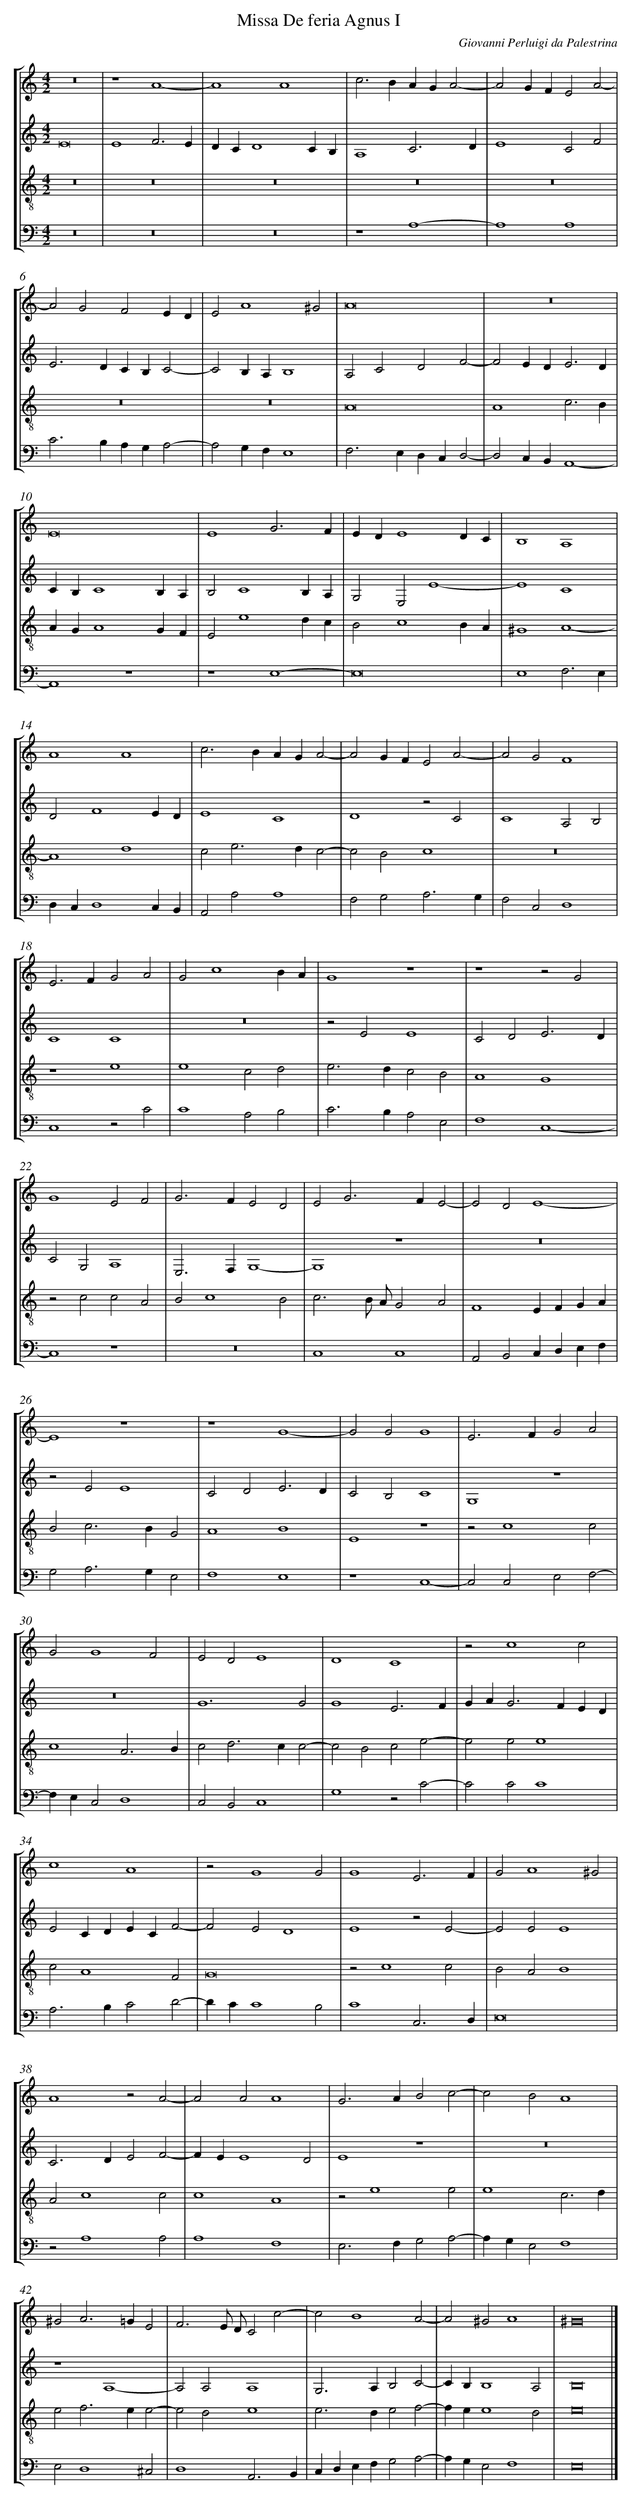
X:1
T: Missa De feria Agnus I
C: Giovanni Perluigi da Palestrina
L: 1/4
M: 4/2
%%staves [1 2 3 4]
V: 1 clef=treble
V: 2 clef=treble
V: 3 clef=treble-8
V: 4 clef=bass
K: C
[V:1] z8 |
[V:2] E8 |
[V:3] z8 |
[V:4] z8 |
[V:1] z4A4- |
[V:2] E4F3E |
[V:3] z8 |
[V:4] z8 |
[V:1] A4A4 |
[V:2] DCD4CB, |
[V:3] z8 |
[V:4] z8 |
[V:1] c2>B2AGA2- |
[V:2] A,4C3D |
[V:3] z8 |
[V:4] z4A,4- |
[V:1] A2GFE2A2- |
[V:2] E4C2F2 |
[V:3] z8 |
[V:4] A,4A,4 |
[V:1] A2G2F2ED |
[V:2] E2>D2CB,C2- |
[V:3] z8 |
[V:4] C2>B,2A,G,A,2- |
[V:1] E2A4^G2 |
[V:2] C2B,A,B,4 |
[V:3] z8 |
[V:4] A,2G,F,E,4 |
[V:1] A8 |
[V:2] A,2C2D2F2- |
[V:3] A8 |
[V:4] F,2>E,2D,C,D,2- |
[V:1] z8 |
[V:2] F2ED2<E2D |
[V:3] A4c3B |
[V:4] D,2C,B,,A,,4- |
[V:1] E8 |
[V:2] CB,C4B,A, |
[V:3] AGA4GF |
[V:4] A,,4z4 |
[V:1] E4G3F |
[V:2] B,2C4B,A, |
[V:3] E2e4dc |
[V:4] z4E,4- |
[V:1] EDE4DC |
[V:2] G,2E,2E4- |
[V:3] B2c4BA |
[V:4] E,8 |
[V:1] B,4A,4 |
[V:2] E4C4 |
[V:3] ^G4A4- |
[V:4] E,4F,3E, |
[V:1] A4A4 |
[V:2] D2F4ED |
[V:3] A4d4 |
[V:4] D,C,D,4C,B,, |
[V:1] c2>B2AGA2- |
[V:2] E4C4 |
[V:3] c2e2>d2c2- |
[V:4] A,,2A,2A,4 |
[V:1] A2GFE2A2- |
[V:2] D4z2C2 |
[V:3] c2B2c4 |
[V:4] F,2G,2A,3G, |
[V:1] A2G2F4 |
[V:2] C4A,2B,2 |
[V:3] z8 |
[V:4] F,2C,2D,4 |
[V:1] E2>F2G2A2 |
[V:2] C4C4 |
[V:3] z4e4 |
[V:4] C,4z2C2 |
[V:1] G2c4BA |
[V:2] z8 |
[V:3] e4c2d2 |
[V:4] C4A,2B,2 |
[V:1] G4z4 |
[V:2] z2E2E4 |
[V:3] e2>d2c2B2 |
[V:4] C2>B,2A,2E,2 |
[V:1] z4z2G2 |
[V:2] C2D2E3D |
[V:3] A4G4 |
[V:4] F,4C,4- |
[V:1] G4E2F2 |
[V:2] C2G,2A,4 |
[V:3] z2c2c2A2 |
[V:4] C,4z4 |
[V:1] G2>F2E2D2 |
[V:2] E,2>F,2G,4- |
[V:3] B2c4B2 |
[V:4] z8 |
[V:1] E2G2>F2E2- |
[V:2] G,4z4 |
[V:3] c3B/ A/G2A2 |
[V:4] C,4C,4 |
[V:1] E2D2E4- |
[V:2] z8 |
[V:3] F4EFGA |
[V:4] A,,2B,,2C,D,E,F, |
[V:1] E4z4 |
[V:2] z2E2E4 |
[V:3] B2c2>B2G2 |
[V:4] G,2A,2>G,2E,2 |
[V:1] z4G4- |
[V:2] C2D2E3D |
[V:3] A4B4 |
[V:4] F,4E,4 |
[V:1] G2G2G4 |
[V:2] C2B,2C4 |
[V:3] E4z4 |
[V:4] z4C,4- |
[V:1] E2>F2G2A2 |
[V:2] G,4z4 |
[V:3] z2c4c2 |
[V:4] C,2C,2E,2F,2- |
[V:1] G2G4F2 |
[V:2] z8 |
[V:3] c4A3B |
[V:4] F,E,C,2D,4 |
[V:1] E2D2E4 |
[V:2] G6G2 |
[V:3] c2d2>c2c2- |
[V:4] C,2B,,2C,4 |
[V:1] D4C4 |
[V:2] G4E3F |
[V:3] c2B2c2e2- |
[V:4] G,4z2C2- |
[V:1] z2c4c2 |
[V:2] GA2<G2FED |
[V:3] e2e2e4 |
[V:4] C2C2C4 |
[V:1] c4A4 |
[V:2] E2CDECF2- |
[V:3] c2A4F2 |
[V:4] A,2>B,2C2D2- |
[V:1] z2G4G2 |
[V:2] F2E2D4 |
[V:3] G8 |
[V:4] DCC4B,2 |
[V:1] G4E3F |
[V:2] E4z2E2- |
[V:3] z2c4c2 |
[V:4] C4C,3D, |
[V:1] G2A4^G2 |
[V:2] E2E2E4 |
[V:3] B2A2B4 |
[V:4] E,8 |
[V:1] A4z2A2- |
[V:2] C2>D2E2F2- |
[V:3] A2c4c2 |
[V:4] z2A,4A,2 |
[V:1] A2A2A4 |
[V:2] FEE4D2 |
[V:3] c4A4 |
[V:4] A,4F,4 |
[V:1] G2>A2B2c2- |
[V:2] E4z4 |
[V:3] z2e4e2 |
[V:4] E,2>F,2G,2A,2- |
[V:1] c2B2A4 |
[V:2] z8 |
[V:3] e4c3d |
[V:4] A,G,E,2F,4 |
[V:1] ^G2A2>=G2E2 |
[V:2] z4A,4- |
[V:3] e2f2>e2e2- |
[V:4] E,2D,4^C,2 |
[V:1] F3E/ D/C2c2- |
[V:2] A,2A,2A,4 |
[V:3] e2d2e4 |
[V:4] D,4A,,3B,, |
[V:1] c2B4A2- |
[V:2] G,2>A,2B,2C2- |
[V:3] e2>d2e2f2- |
[V:4] C,D,E,F,G,2A,2- |
[V:1] A2^G2A4 |
[V:2] CB,B,4A,2 |
[V:3] fee4d2 |
[V:4] A,G,E,2F,4 |
[V:1] ^G8 |]
[V:2] B,8 |]
[V:3] e8 |]
[V:4] E,8 |]
